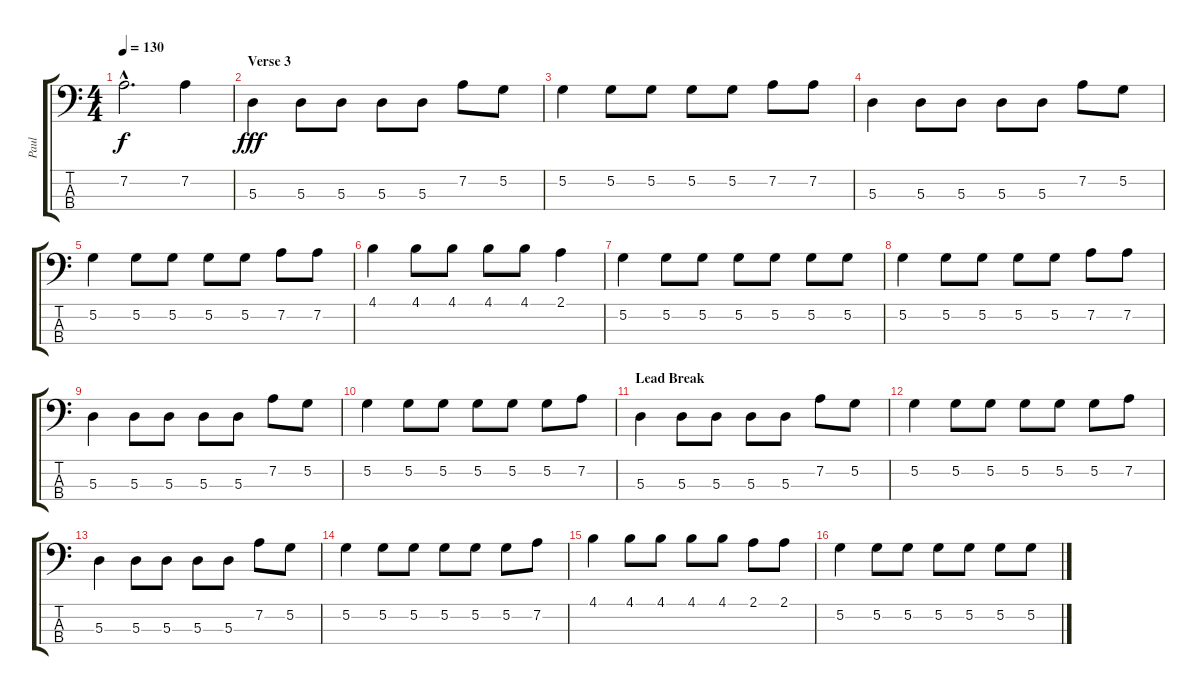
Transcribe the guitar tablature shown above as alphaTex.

\track ("Paul" "Paul") {instrument electricbasspick}
\staff {score tabs}
\tuning (G2 D2 A1 E1) {hide}
\ts (4 4)
\tempo 130
\clef f4
\ks c
7.2{hac t}.2{d dy f} 7.2.4 |
\section ("" "Verse 3")
5.3.4{dy fff} 5.3.8 5.3.8 5.3.8 5.3.8 7.2.8 5.2.8 |
5.2.4 5.2.8 5.2.8 5.2.8 5.2.8 7.2.8 7.2.8 |
5.3.4 5.3.8 5.3.8 5.3.8 5.3.8 7.2.8 5.2.8 |
5.2.4 5.2.8 5.2.8 5.2.8 5.2.8 7.2.8 7.2.8 |
4.1.4 4.1.8 4.1.8 4.1.8 4.1.8 2.1.4 |
5.2.4 5.2.8 5.2.8 5.2.8 5.2.8 5.2.8 5.2.8 |
5.2.4 5.2.8 5.2.8 5.2.8 5.2.8 7.2.8 7.2.8 |
5.3.4 5.3.8 5.3.8 5.3.8 5.3.8 7.2.8 5.2.8 |
5.2.4 5.2.8 5.2.8 5.2.8 5.2.8 5.2.8 7.2.8 |
\section ("" "Lead Break")
5.3.4 5.3.8 5.3.8 5.3.8 5.3.8 7.2.8 5.2.8 |
5.2.4 5.2.8 5.2.8 5.2.8 5.2.8 5.2.8 7.2.8 |
5.3.4 5.3.8 5.3.8 5.3.8 5.3.8 7.2.8 5.2.8 |
5.2.4 5.2.8 5.2.8 5.2.8 5.2.8 5.2.8 7.2.8 |
4.1.4 4.1.8 4.1.8 4.1.8 4.1.8 2.1.8 2.1.8 |
5.2.4 5.2.8 5.2.8 5.2.8 5.2.8 5.2.8 5.2.8
